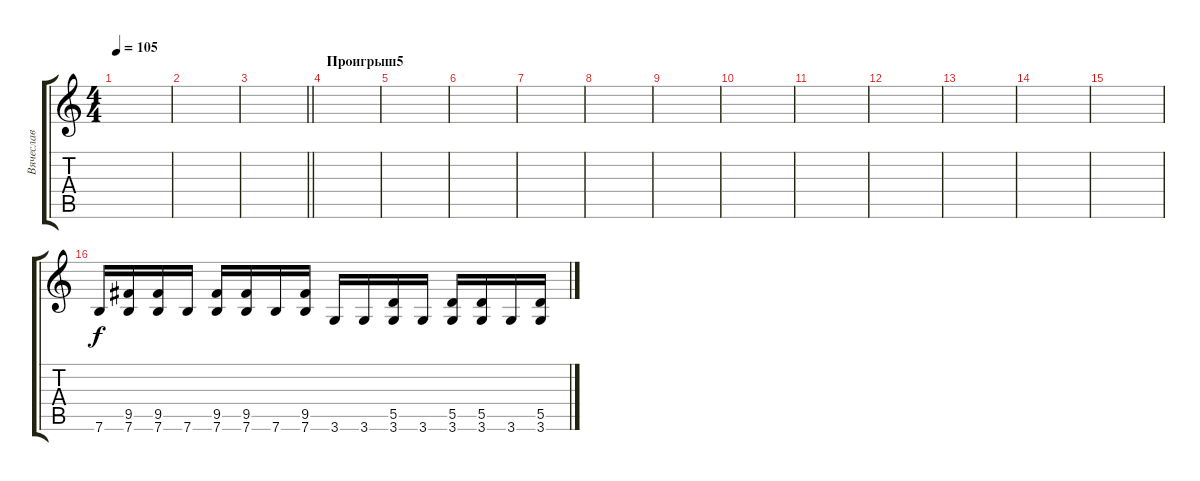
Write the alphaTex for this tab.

\track ("Вячеслав" "Вячеслав") {instrument distortionguitar}
\staff {score tabs}
\tuning (E4 B3 G3 D3 A2 E2) {hide}
\ts (4 4)
\tempo 105
\clef g2
\ks c
|
|
\barLineRight lightlight
|
\section ("" "Проигрыш5")
|
|
|
|
|
|
|
|
|
|
|
|
7.6.16 (9.5 7.6).16 (9.5 7.6).16 7.6.16 (9.5 7.6).16 (9.5 7.6).16 7.6.16 (9.5 7.6).16 3.6.16 3.6.16 (5.5 3.6).16 3.6.16 (5.5 3.6).16 (5.5 3.6).16 3.6.16 (5.5 3.6).16
